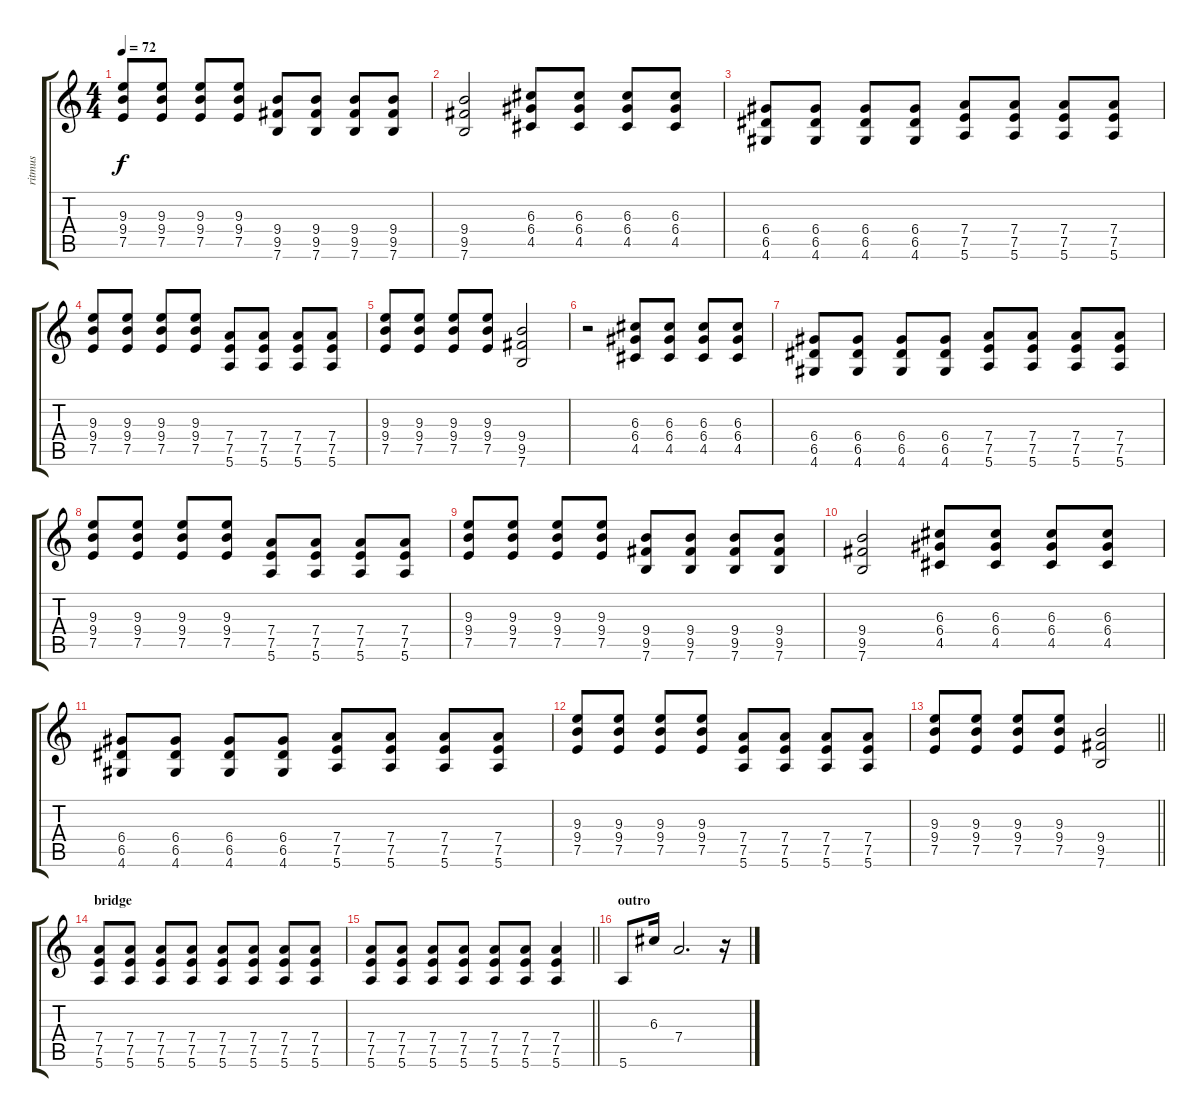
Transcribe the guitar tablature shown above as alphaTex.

\track ("ritmus" "ritmus") {instrument acousticguitarsteel}
\staff {score tabs}
\tuning (E4 B3 G3 D3 A2 E2) {hide}
\ts (4 4)
\tempo 72
\clef g2
\ks c
(9.3 9.4 7.5).8{dy f} (9.3 9.4 7.5).8 (9.3 9.4 7.5).8 (9.3 9.4 7.5).8 (9.4 9.5 7.6).8 (9.4 9.5 7.6).8 (9.4 9.5 7.6).8 (9.4 9.5 7.6).8 |
(9.4 9.5 7.6).2 (6.3 6.4 4.5).8{instrument distortionguitar} (6.3 6.4 4.5).8 (6.3 6.4 4.5).8 (6.3 6.4 4.5).8 |
(6.4 6.5 4.6).8 (6.4 6.5 4.6).8 (6.4 6.5 4.6).8 (6.4 6.5 4.6).8 (7.4 7.5 5.6).8 (7.4 7.5 5.6).8 (7.4 7.5 5.6).8 (7.4 7.5 5.6).8 |
(9.3 9.4 7.5).8 (9.3 9.4 7.5).8 (9.3 9.4 7.5).8 (9.3 9.4 7.5).8 (7.4 7.5 5.6).8 (7.4 7.5 5.6).8 (7.4 7.5 5.6).8 (7.4 7.5 5.6).8 |
(9.3 9.4 7.5).8 (9.3 9.4 7.5).8 (9.3 9.4 7.5).8 (9.3 9.4 7.5).8 (9.4 9.5 7.6).2 |
r.2 (6.3 6.4 4.5).8{instrument distortionguitar} (6.3 6.4 4.5).8 (6.3 6.4 4.5).8 (6.3 6.4 4.5).8 |
(6.4 6.5 4.6).8 (6.4 6.5 4.6).8 (6.4 6.5 4.6).8 (6.4 6.5 4.6).8 (7.4 7.5 5.6).8 (7.4 7.5 5.6).8 (7.4 7.5 5.6).8 (7.4 7.5 5.6).8 |
(9.3 9.4 7.5).8 (9.3 9.4 7.5).8 (9.3 9.4 7.5).8 (9.3 9.4 7.5).8 (7.4 7.5 5.6).8 (7.4 7.5 5.6).8 (7.4 7.5 5.6).8 (7.4 7.5 5.6).8 |
(9.3 9.4 7.5).8 (9.3 9.4 7.5).8 (9.3 9.4 7.5).8 (9.3 9.4 7.5).8 (9.4 9.5 7.6).8 (9.4 9.5 7.6).8 (9.4 9.5 7.6).8 (9.4 9.5 7.6).8 |
(9.4 9.5 7.6).2 (6.3 6.4 4.5).8{instrument distortionguitar} (6.3 6.4 4.5).8 (6.3 6.4 4.5).8 (6.3 6.4 4.5).8 |
(6.4 6.5 4.6).8 (6.4 6.5 4.6).8 (6.4 6.5 4.6).8 (6.4 6.5 4.6).8 (7.4 7.5 5.6).8 (7.4 7.5 5.6).8 (7.4 7.5 5.6).8 (7.4 7.5 5.6).8 |
(9.3 9.4 7.5).8 (9.3 9.4 7.5).8 (9.3 9.4 7.5).8 (9.3 9.4 7.5).8 (7.4 7.5 5.6).8 (7.4 7.5 5.6).8 (7.4 7.5 5.6).8 (7.4 7.5 5.6).8 |
\barLineRight lightlight
(9.3 9.4 7.5).8 (9.3 9.4 7.5).8 (9.3 9.4 7.5).8 (9.3 9.4 7.5).8 (9.4 9.5 7.6).2 |
\section ("" "bridge")
(7.4 7.5 5.6).8 (7.4 7.5 5.6).8 (7.4 7.5 5.6).8 (7.4 7.5 5.6).8 (7.4 7.5 5.6).8 (7.4 7.5 5.6).8 (7.4 7.5 5.6).8 (7.4 7.5 5.6).8 |
\barLineRight lightlight
(7.4 7.5 5.6).8{instrument acousticguitarsteel} (7.4 7.5 5.6).8 (7.4 7.5 5.6).8 (7.4 7.5 5.6).8 (7.4 7.5 5.6).8 (7.4 7.5 5.6).8 (7.4 7.5 5.6).4 |
\section ("" "outro")
5.6.8{instrument acousticguitarsteel} 6.3.16 7.4.2{d} r.16
